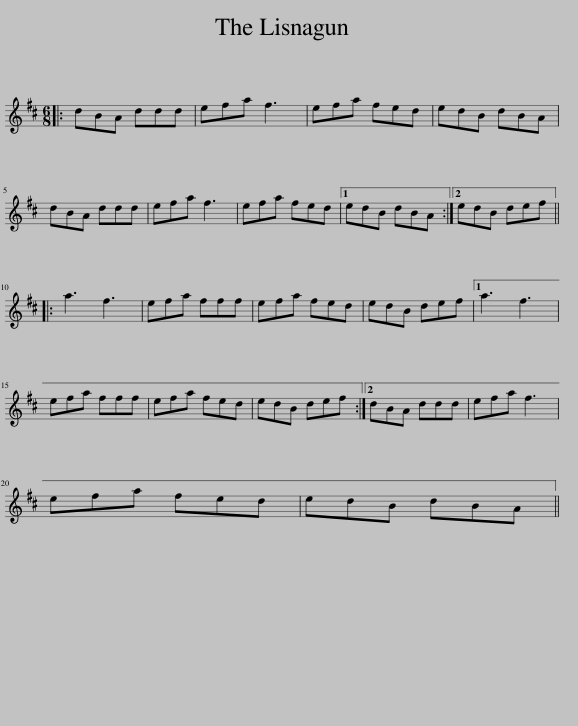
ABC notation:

X:1
L:1/8
M:6/8
I:linebreak $
K:D
V:1 treble
V:1
|: dBA ddd | efa f3 | efa fed | edB dBA |$ dBA ddd | %5
 efa f3 | efa fed |1 edB dBA :|2 edB def |:$ a3 f3 | %10
 efa fff | efa fed | edB def |1 a3 f3 |$ efa fff | %15
 efa fed | edB def :|2 dBA ddd | efa f3 |$ efa fed | %20
 edB dBA || %21
